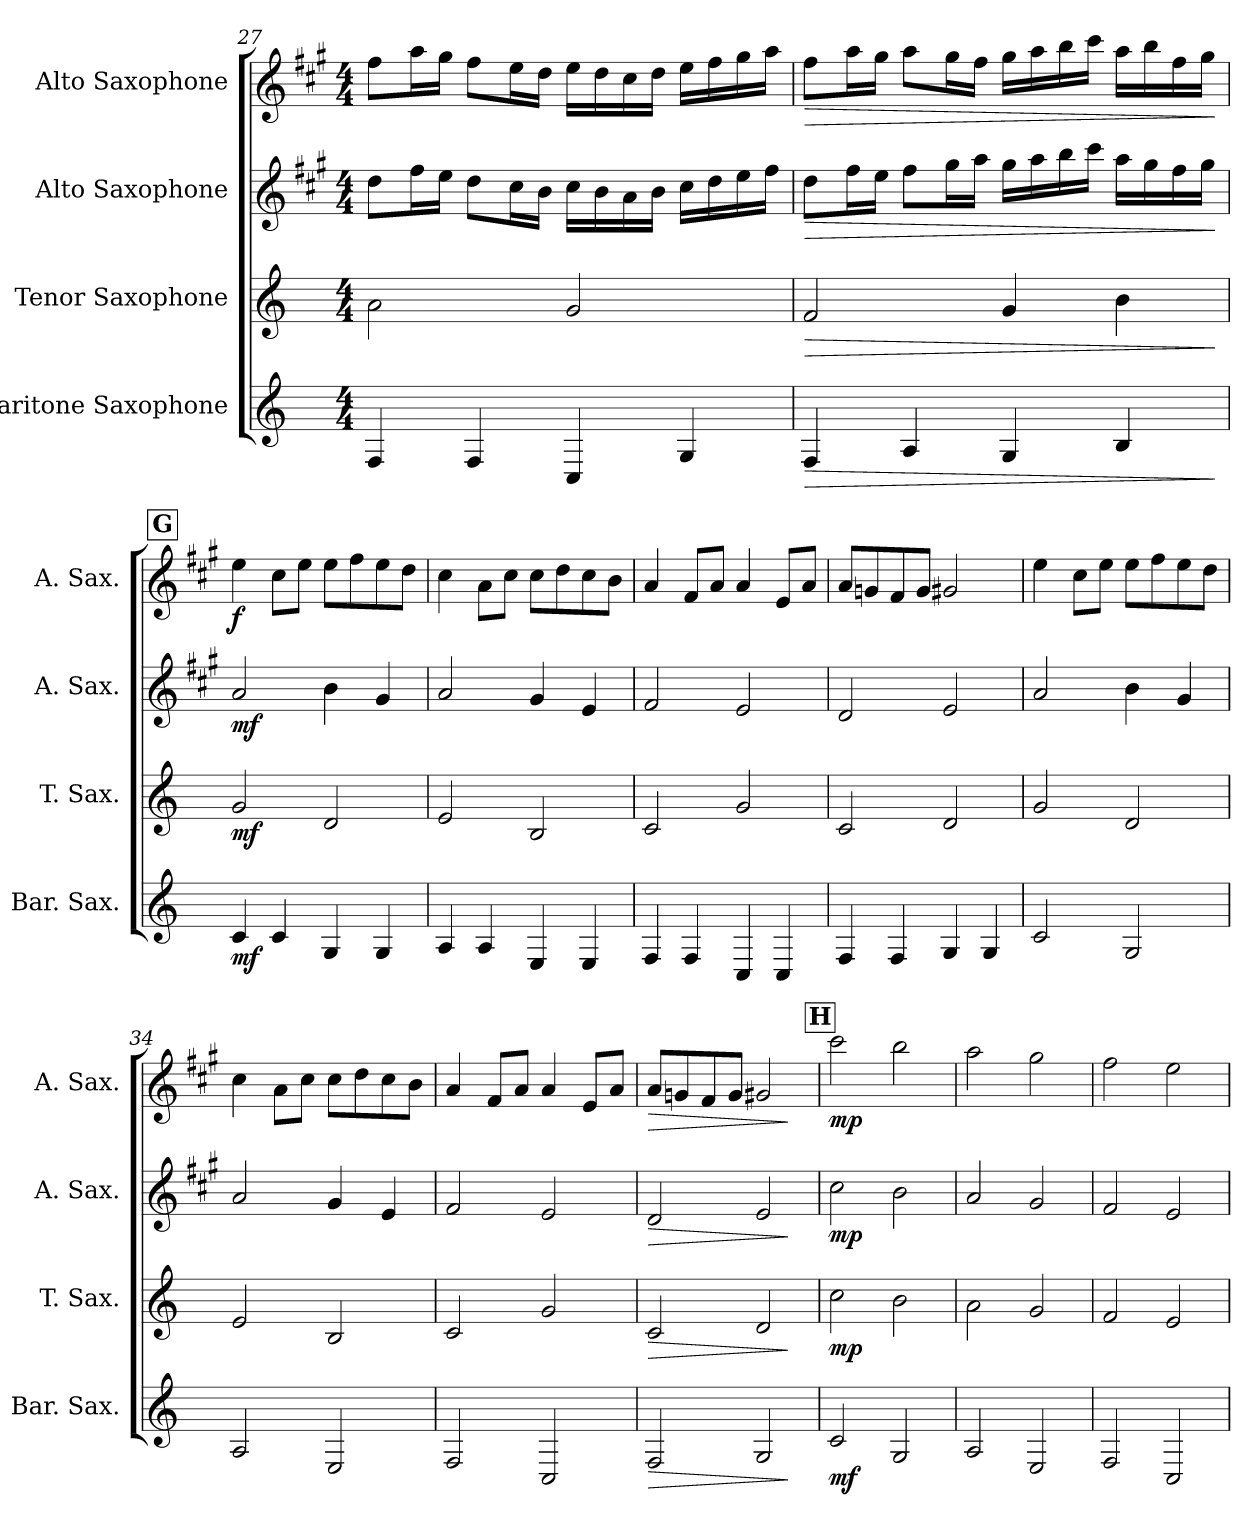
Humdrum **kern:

**kern	**dynam	**kern	**dynam	**kern	**dynam	**kern	**dynam
*part4	*part4	*part3	*part3	*part2	*part2	*part1	*part1
*staff4	*staff4	*staff3	*staff3	*staff2	*staff2	*staff1	*staff1
*I"Baritone Saxophone	*	*I"Tenor Saxophone	*	*I"Alto Saxophone	*	*I"Alto Saxophone	*
*I'Bar. Sax.	*	*I'T. Sax.	*	*I'A. Sax.	*	*I'A. Sax.	*
!!LO:LB:g=z
*clefG2	*	*clefG2	*	*clefG2	*	*clefG2	*
*ITrd12c21	*	*ITrd8c14	*	*ITrd5c9	*	*ITrd5c9	*
*k[]	*	*k[]	*	*k[]	*	*k[]	*
*M4/4	*	*M4/4	*	*M4/4	*	*M4/4	*
=27	=27	=27	=27	=27	=27	=27	=27
4FF/	.	2A\	.	8f\L	.	8a\L	.
.	.	.	.	16a\L	.	16cc\L	.
.	.	.	.	16g\JJ	.	16b\JJ	.
4FF/	.	.	.	8f\L	.	8a\L	.
.	.	.	.	16e\L	.	16g\L	.
.	.	.	.	16d\JJ	.	16f\JJ	.
4CC/	.	2G/	.	16e\LL	.	16g\LL	.
.	.	.	.	16d\	.	16f\	.
.	.	.	.	16c\	.	16e\	.
.	.	.	.	16d\JJ	.	16f\JJ	.
4GG/	.	.	.	16e\LL	.	16g\LL	.
.	.	.	.	16f\	.	16a\	.
.	.	.	.	16g\	.	16b\	.
.	.	.	.	16a\JJ	.	16cc\JJ	.
=28	=28	=28	=28	=28	=28	=28	=28
!	!LO:HP:b	!	!LO:HP:b	!	!LO:HP:b	!	!LO:HP:b
4FF/	>	2F/	>	8f\L	>	8a\L	>
.	.	.	.	16a\L	.	16cc\L	.
.	.	.	.	16g\JJ	.	16b\JJ	.
4AA/	.	.	.	8a\L	.	8cc\L	.
.	.	.	.	16b\L	.	16b\L	.
.	.	.	.	16cc\JJ	.	16a\JJ	.
4GG/	.	4G/	.	16b\LL	.	16b\LL	.
.	.	.	.	16cc\	.	16cc\	.
.	.	.	.	16dd\	.	16dd\	.
.	.	.	.	16ee\JJ	.	16ee\JJ	.
4BB/	.	4B\	.	16cc\LL	.	16cc\LL	.
.	.	.	.	16b\	.	16dd\	.
.	.	.	.	16a\	.	16a\	.
.	.	.	.	16b\JJ	.	16b\JJ	.
.	]	.	]	.	]	.	]
!!LO:REH:place=s1:a:B:fs=14:t=G
=29	=29	=29	=29	=29	=29	=29	=29
!	!LO:DY:b	!	!LO:DY:b	!	!LO:DY:b	!	!LO:DY:b
4C/	mf	2G/	mf	2c/	mf	4g\	f
4C/	.	.	.	.	.	8e\L	.
.	.	.	.	.	.	8g\J	.
4GG/	.	2D/	.	4d\	.	8g\L	.
.	.	.	.	.	.	8a\	.
4GG/	.	.	.	4B/	.	8g\	.
.	.	.	.	.	.	8f\J	.
!!LO:PB:g=z
=30	=30	=30	=30	=30	=30	=30	=30
4AA/	.	2E/	.	2c/	.	4e\	.
4AA/	.	.	.	.	.	8c\L	.
.	.	.	.	.	.	8e\J	.
4EE/	.	2BB/	.	4B/	.	8e\L	.
.	.	.	.	.	.	8f\	.
4EE/	.	.	.	4G/	.	8e\	.
.	.	.	.	.	.	8d\J	.
=31	=31	=31	=31	=31	=31	=31	=31
4FF/	.	2C/	.	2A/	.	4c/	.
4FF/	.	.	.	.	.	8A/L	.
.	.	.	.	.	.	8c/J	.
4CC/	.	2G/	.	2G/	.	4c/	.
4CC/	.	.	.	.	.	8G/L	.
.	.	.	.	.	.	8c/J	.
=32	=32	=32	=32	=32	=32	=32	=32
4FF/	.	2C/	.	2F/	.	8c/L	.
.	.	.	.	.	.	8B-X/	.
4FF/	.	.	.	.	.	8A/	.
.	.	.	.	.	.	8B-/J	.
4GG/	.	2D/	.	2G/	.	2Bn/	.
4GG/	.	.	.	.	.	.	.
=33	=33	=33	=33	=33	=33	=33	=33
2C/	.	2G/	.	2c/	.	4g\	.
.	.	.	.	.	.	8e\L	.
.	.	.	.	.	.	8g\J	.
2GG/	.	2D/	.	4d\	.	8g\L	.
.	.	.	.	.	.	8a\	.
.	.	.	.	4B/	.	8g\	.
.	.	.	.	.	.	8f\J	.
=34	=34	=34	=34	=34	=34	=34	=34
2AA/	.	2E/	.	2c/	.	4e\	.
.	.	.	.	.	.	8c\L	.
.	.	.	.	.	.	8e\J	.
2EE/	.	2BB/	.	4B/	.	8e\L	.
.	.	.	.	.	.	8f\	.
.	.	.	.	4G/	.	8e\	.
.	.	.	.	.	.	8d\J	.
!!LO:LB:g=z
=35	=35	=35	=35	=35	=35	=35	=35
2FF/	.	2C/	.	2A/	.	4c/	.
.	.	.	.	.	.	8A/L	.
.	.	.	.	.	.	8c/J	.
2CC/	.	2G/	.	2G/	.	4c/	.
.	.	.	.	.	.	8G/L	.
.	.	.	.	.	.	8c/J	.
=36	=36	=36	=36	=36	=36	=36	=36
!	!LO:HP:b	!	!LO:HP:b	!	!LO:HP:b	!	!LO:HP:b
2FF/	>	2C/	>	2F/	>	8c/L	>
.	.	.	.	.	.	8B-X/	.
.	.	.	.	.	.	8A/	.
.	.	.	.	.	.	8B-/J	.
2GG/	.	2D/	.	2G/	.	2Bn/	.
.	]	.	]	.	]	.	]
!!LO:REH:place=s1:a:B:fs=14:t=H
=37	=37	=37	=37	=37	=37	=37	=37
!	!LO:DY:b	!	!LO:DY:b	!	!LO:DY:b	!	!LO:DY:b
2C/	mf	2c\	mp	2e\	mp	2ee\	mp
2GG/	.	2B\	.	2d\	.	2dd\	.
=38	=38	=38	=38	=38	=38	=38	=38
2AA/	.	2A\	.	2c/	.	2cc\	.
2EE/	.	2G/	.	2B/	.	2b\	.
=39	=39	=39	=39	=39	=39	=39	=39
2FF/	.	2F/	.	2A/	.	2a\	.
2CC/	.	2E/	.	2G/	.	2g\	.
=	=	=	=	=	=	=	=
*-	*-	*-	*-	*-	*-	*-	*-
